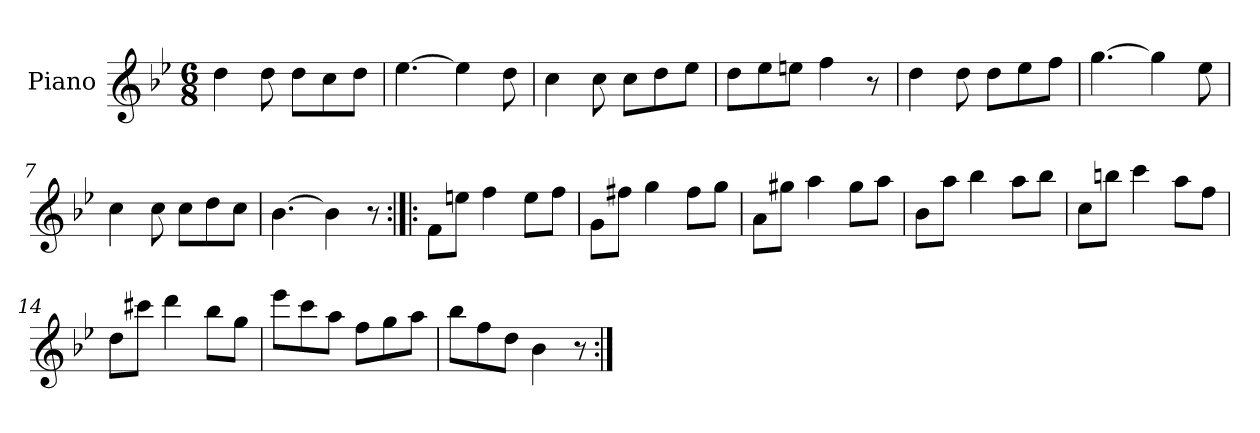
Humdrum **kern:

**kern
*part1
*staff1
*I"Piano
*I'Pno.
*clefG2
*k[b-e-]
*M6/8
=1
4dd\
8dd\
8dd\L
8cc\
8dd\J
=2
[4.ee-\
4ee-\]
8dd\
=3
4cc\
8cc\
8cc\L
8dd\
8ee-\J
=4
8dd\L
8ee-\
8een\J
4ff\
8r
=5
4dd\
8dd\
8dd\L
8ee-\
8ff\J
=6
[4.gg\
4gg\]
8ee-\
=7
4cc\
8cc\
8cc\L
8dd\
8cc\J
=8
[4.b-\
4b-\]
8r
=9:|!|:
8f\L
8een\J
4ff\
8ee\L
8ff\J
=10
8g\L
8ff#X\J
4gg\
8ff#\L
8gg\J
=11
8a\L
8gg#X\J
4aa\
8gg#\L
8aa\J
=12
8b-\L
8aa\J
4bb-\
8aa\L
8bb-\J
=13
8cc\L
8bbn\J
4ccc\
8aa\L
8ff\J
=14
8dd\L
8ccc#X\J
4ddd\
8bb-\L
8gg\J
=15
8eee-\L
8ccc\
8aa\J
8ff\L
8gg\
8aa\J
=16
8bb-\L
8ff\
8dd\J
4b-\
8r
=:|!
*-
